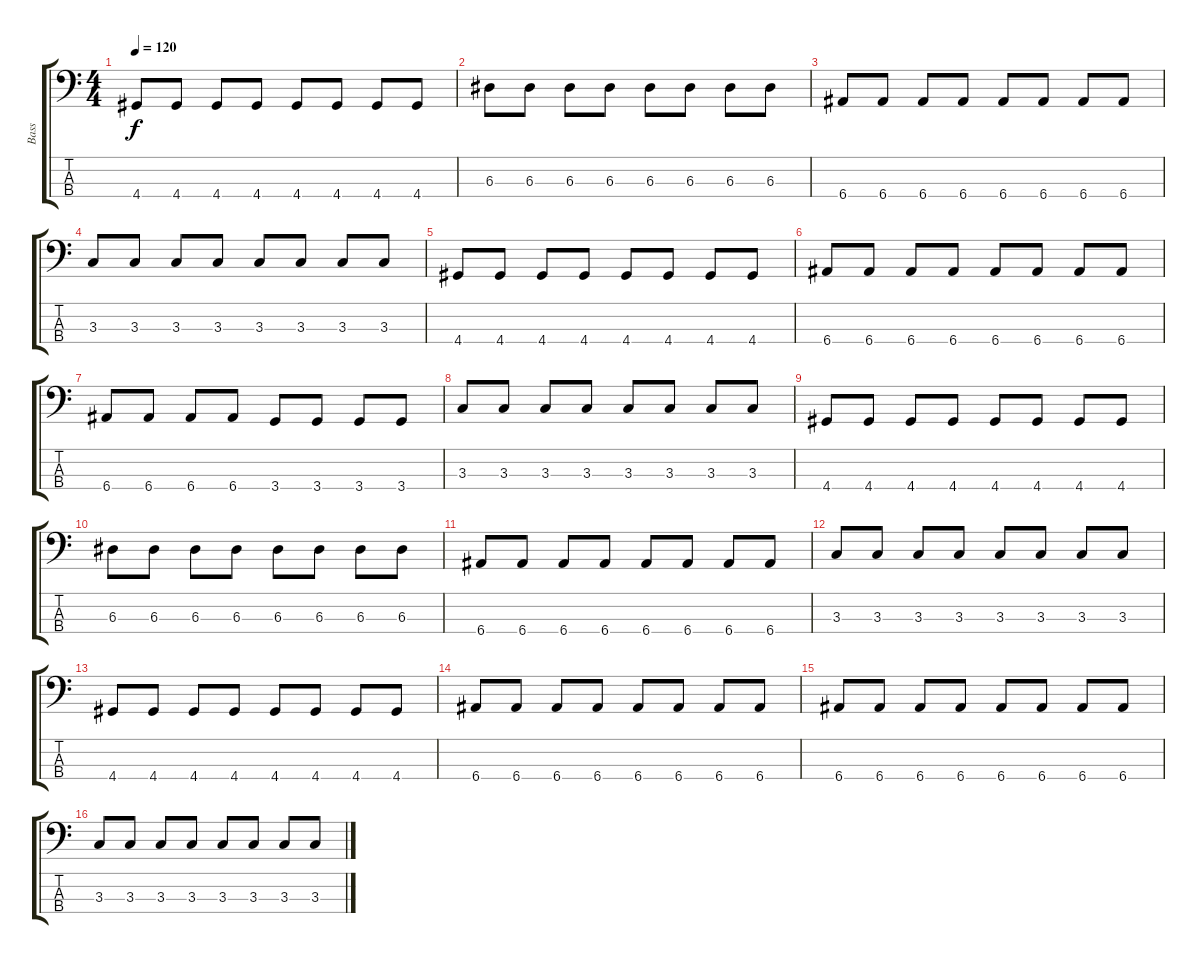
\track ("Bass" "Bass") {instrument fretlessbass}
\staff {score tabs}
\tuning (G2 D2 A1 E1) {hide}
\ts (4 4)
\tempo 120
\clef f4
\ks c
4.4.8{dy f} 4.4.8 4.4.8 4.4.8 4.4.8 4.4.8 4.4.8 4.4.8 |
6.3.8 6.3.8 6.3.8 6.3.8 6.3.8 6.3.8 6.3.8 6.3.8 |
6.4.8 6.4.8 6.4.8 6.4.8 6.4.8 6.4.8 6.4.8 6.4.8 |
3.3.8 3.3.8 3.3.8 3.3.8 3.3.8 3.3.8 3.3.8 3.3.8 |
4.4.8 4.4.8 4.4.8 4.4.8 4.4.8 4.4.8 4.4.8 4.4.8 |
6.4.8 6.4.8 6.4.8 6.4.8 6.4.8 6.4.8 6.4.8 6.4.8 |
6.4.8 6.4.8 6.4.8 6.4.8 3.4.8 3.4.8 3.4.8 3.4.8 |
3.3.8 3.3.8 3.3.8 3.3.8 3.3.8 3.3.8 3.3.8 3.3.8 |
4.4.8 4.4.8 4.4.8 4.4.8 4.4.8 4.4.8 4.4.8 4.4.8 |
6.3.8 6.3.8 6.3.8 6.3.8 6.3.8 6.3.8 6.3.8 6.3.8 |
6.4.8 6.4.8 6.4.8 6.4.8 6.4.8 6.4.8 6.4.8 6.4.8 |
3.3.8 3.3.8 3.3.8 3.3.8 3.3.8 3.3.8 3.3.8 3.3.8 |
4.4.8 4.4.8 4.4.8 4.4.8 4.4.8 4.4.8 4.4.8 4.4.8 |
6.4.8 6.4.8 6.4.8 6.4.8 6.4.8 6.4.8 6.4.8 6.4.8 |
6.4.8 6.4.8 6.4.8 6.4.8 6.4.8 6.4.8 6.4.8 6.4.8 |
3.3.8 3.3.8 3.3.8 3.3.8 3.3.8 3.3.8 3.3.8 3.3.8
